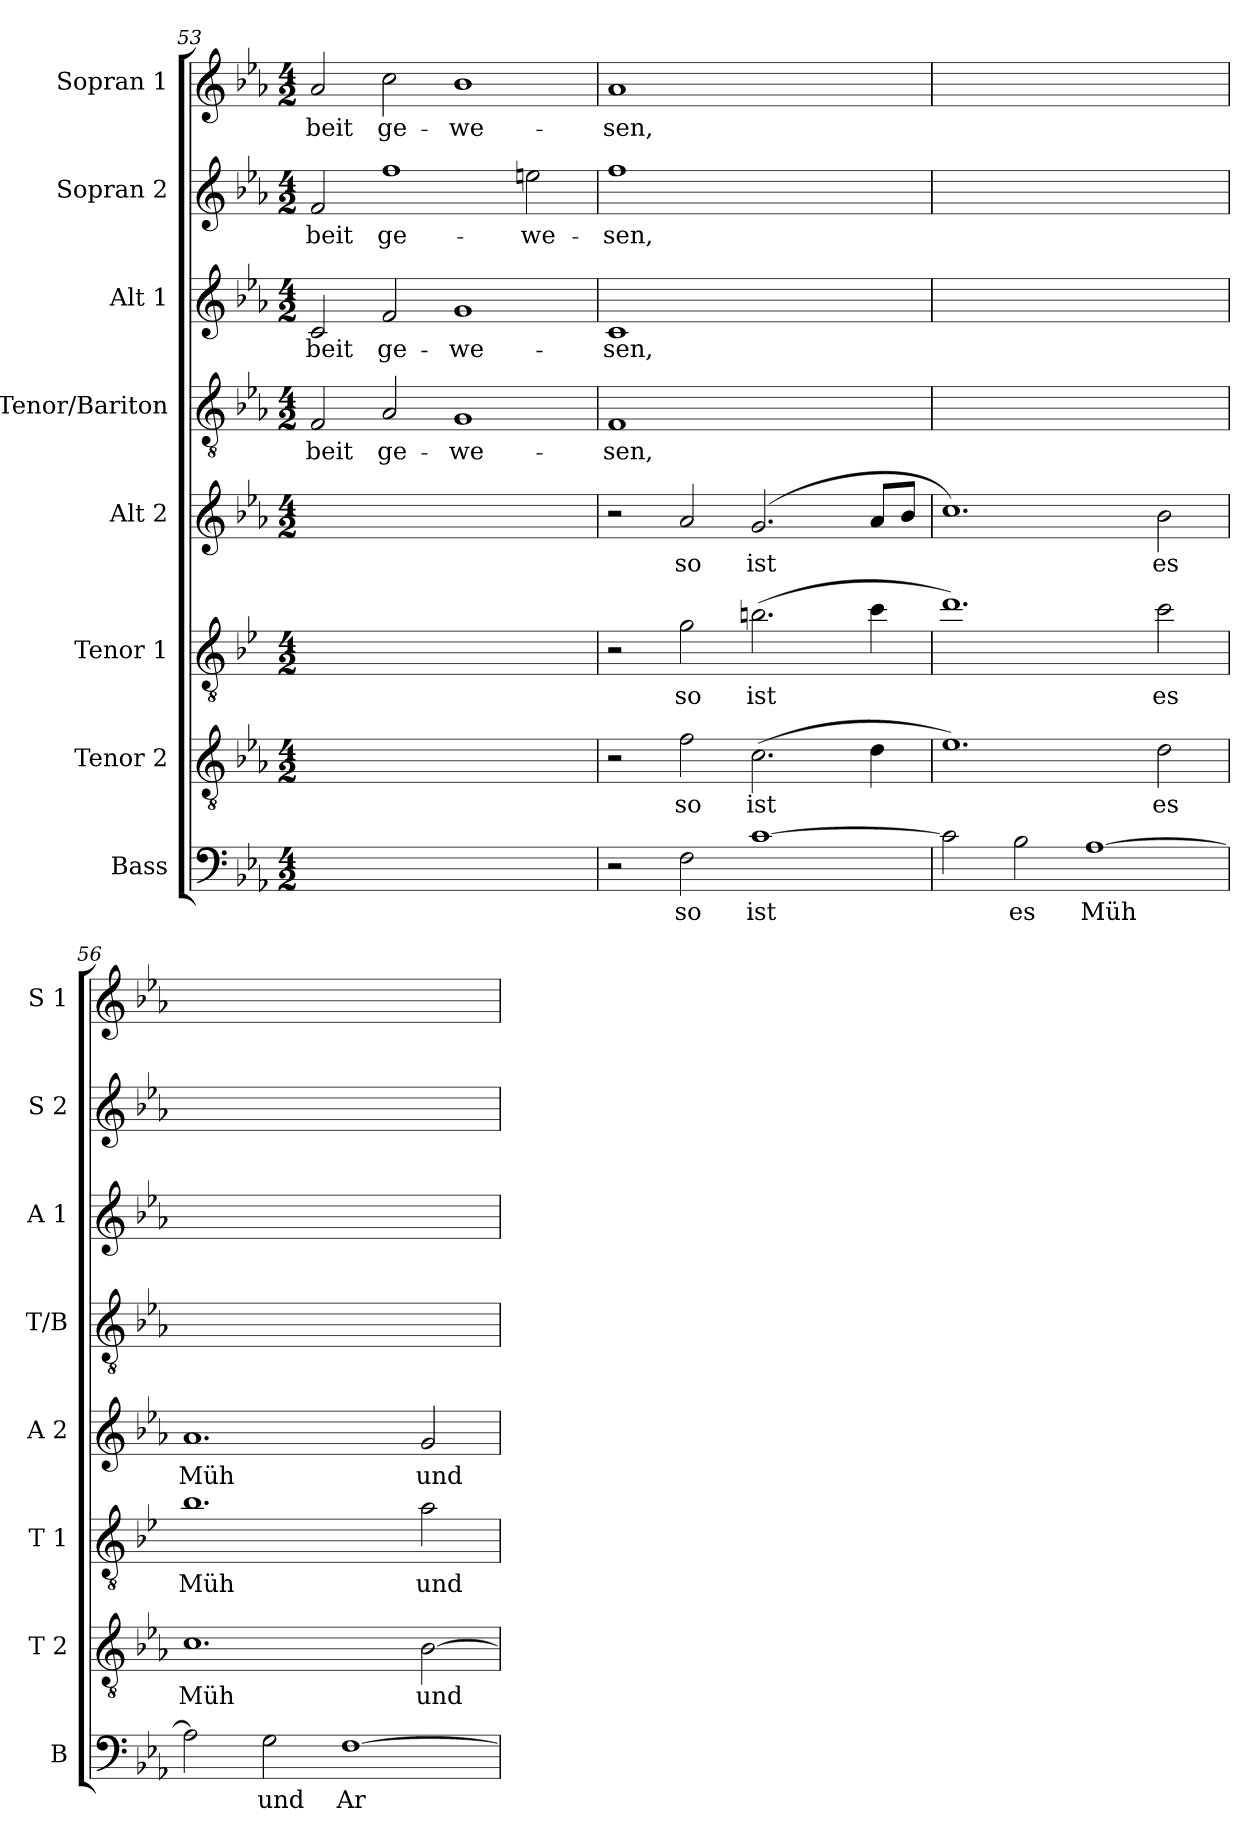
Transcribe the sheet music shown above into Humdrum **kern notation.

**kern	**text	**kern	**text	**kern	**text	**kern	**text	**kern	**text	**kern	**text	**kern	**text	**kern	**text
*part8	*part8	*part7	*part7	*part6	*part6	*part5	*part5	*part4	*part4	*part3	*part3	*part2	*part2	*part1	*part1
*staff8	*staff8	*staff7	*staff7	*staff6	*staff6	*staff5	*staff5	*staff4	*staff4	*staff3	*staff3	*staff2	*staff2	*staff1	*staff1
*I"Bass	*	*I"Tenor 2	*	*I"Tenor 1	*	*I"Alt 2	*	*I"Tenor/Bariton	*	*I"Alt 1	*	*I"Sopran 2	*	*I"Sopran 1	*
*I'B	*	*I'T 2	*	*I'T 1	*	*I'A 2	*	*I'T/B	*	*I'A 1	*	*I'S 2	*	*I'S 1	*
*clefF4	*	*clefGv2	*	*clefGv2	*	*clefG2	*	*clefGv2	*	*clefG2	*	*clefG2	*	*clefG2	*
*	*	*	*	*ITrd4c7	*	*	*	*	*	*	*	*	*	*	*
*k[b-e-a-]	*	*k[b-e-a-]	*	*k[b-e-a-]	*	*k[b-e-a-]	*	*k[b-e-a-]	*	*k[b-e-a-]	*	*k[b-e-a-]	*	*k[b-e-a-]	*
*M4/2	*	*M4/2	*	*M4/2	*	*M4/2	*	*M4/2	*	*M4/2	*	*M4/2	*	*M4/2	*
=53	=53	=53	=53	=53	=53	=53	=53	=53	=53	=53	=53	=53	=53	=53	=53
!	!	!	!	!	!	!	!	!	!LO:LY:b	!	!LO:LY:b	!	!LO:LY:b	!	!LO:LY:b
0ryy	.	0ryy	.	0ryy	.	0ryy	.	2F/	beit	2c/	beit	2f/	beit	2a-/	beit
!	!	!	!	!	!	!	!	!	!LO:LY:b	!	!LO:LY:b	!	!LO:LY:b	!	!LO:LY:b
.	.	.	.	.	.	.	.	2A-/	ge-	2f/	ge-	1ff	ge-	2cc\	ge-
!	!	!	!	!	!	!	!	!	!LO:LY:b	!	!LO:LY:b	!	!	!	!LO:LY:b
.	.	.	.	.	.	.	.	1G	we-	1g	we-	.	.	1b-	we-
!	!	!	!	!	!	!	!	!	!	!	!	!	!LO:LY:b	!	!
.	.	.	.	.	.	.	.	.	.	.	.	2een\	we-	.	.
!!LO:LB:g=z
=54	=54	=54	=54	=54	=54	=54	=54	=54	=54	=54	=54	=54	=54	=54	=54
!	!	!	!	!	!	!	!	!	!LO:LY:b	!	!LO:LY:b	!	!LO:LY:b	!	!LO:LY:b
2r	.	2r	.	2r	.	2r	.	1F	sen,	1c	sen,	1ff	sen,	1a-	sen,
!	!LO:LY:b	!	!LO:LY:b	!	!LO:LY:b	!	!LO:LY:b	!	!	!	!	!	!	!	!
2F\	so	2f\	so	2c\	so	2a-/	so	.	.	.	.	.	.	.	.
!	!LO:LY:b	!	!LO:LY:b	!	!LO:LY:b	!	!LO:LY:b	!	!	!	!	!	!	!	!
[1c	ist	(2.c\	ist	(2.en\	ist	(2.g/	ist	2ryy	.	2ryy	.	2ryy	.	2ryy	.
.	.	.	.	.	.	.	.	2ryy	.	2ryy	.	2ryy	.	2ryy	.
.	.	4d\	.	4f\	.	8a-/L	.	.	.	.	.	.	.	.	.
.	.	.	.	.	.	8b-/J	.	.	.	.	.	.	.	.	.
=55	=55	=55	=55	=55	=55	=55	=55	=55	=55	=55	=55	=55	=55	=55	=55
2c\]	.	1.e-)	.	1.g)	.	1.cc)	.	0ryy	.	0ryy	.	0ryy	.	0ryy	.
!	!LO:LY:b	!	!	!	!	!	!	!	!	!	!	!	!	!	!
2B-\	es	.	.	.	.	.	.	.	.	.	.	.	.	.	.
!	!LO:LY:b	!	!	!	!	!	!	!	!	!	!	!	!	!	!
[1A-	Müh	.	.	.	.	.	.	.	.	.	.	.	.	.	.
!	!	!	!LO:LY:b	!	!LO:LY:b	!	!LO:LY:b	!	!	!	!	!	!	!	!
.	.	2d\	es	2f\	es	2b-\	es	.	.	.	.	.	.	.	.
=56	=56	=56	=56	=56	=56	=56	=56	=56	=56	=56	=56	=56	=56	=56	=56
!	!	!	!LO:LY:b	!	!LO:LY:b	!	!LO:LY:b	!	!	!	!	!	!	!	!
2A-\]	.	1.c	Müh	1.e-	Müh	1.a-	Müh	0ryy	.	0ryy	.	0ryy	.	0ryy	.
!	!LO:LY:b	!	!	!	!	!	!	!	!	!	!	!	!	!	!
2G\	und	.	.	.	.	.	.	.	.	.	.	.	.	.	.
!	!LO:LY:b	!	!	!	!	!	!	!	!	!	!	!	!	!	!
[1F	Ar	.	.	.	.	.	.	.	.	.	.	.	.	.	.
!	!	!	!LO:LY:b	!	!LO:LY:b	!	!LO:LY:b	!	!	!	!	!	!	!	!
.	.	[2B-\	und	2d\	und	2g/	und	.	.	.	.	.	.	.	.
=	=	=	=	=	=	=	=	=	=	=	=	=	=	=	=
*-	*-	*-	*-	*-	*-	*-	*-	*-	*-	*-	*-	*-	*-	*-	*-
